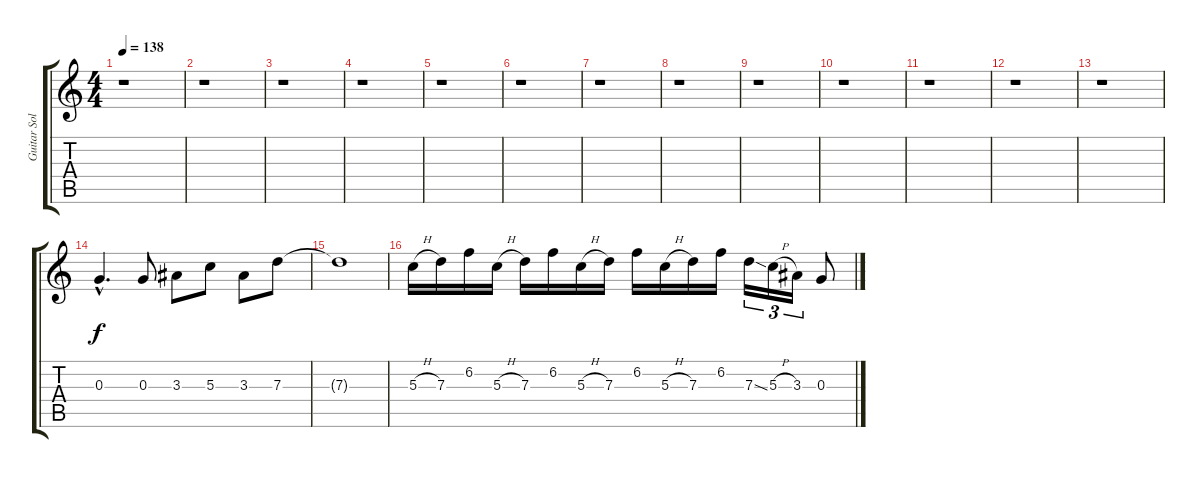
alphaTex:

\track ("Guitar Solo" "Guitar Sol") {instrument distortionguitar}
\staff {score tabs}
\tuning (E4 B3 G3 D3 A2 E2) {hide}
\ts (4 4)
\tempo 138
\clef g2
\ks c
r.1{dy f} |
r.1 |
r.1 |
r.1 |
r.1 |
r.1 |
r.1 |
r.1 |
r.1 |
r.1 |
r.1 |
r.1 |
r.1 |
0.3{hac}.4{d} 0.3.8 3.3.8 5.3.8 3.3.8 7.3.8 |
7.3{t}.1 |
5.3{h}.16 7.3.16 6.2.16 5.3{h}.16 7.3.16 6.2.16 5.3{h}.16 7.3.16 6.2.16 5.3{h}.16 7.3.16 6.2.16 7.3{ss}.16{tu (3 2)} 5.3{h}.16{tu (3 2)} 3.3.16{tu (3 2)} 0.3.8
